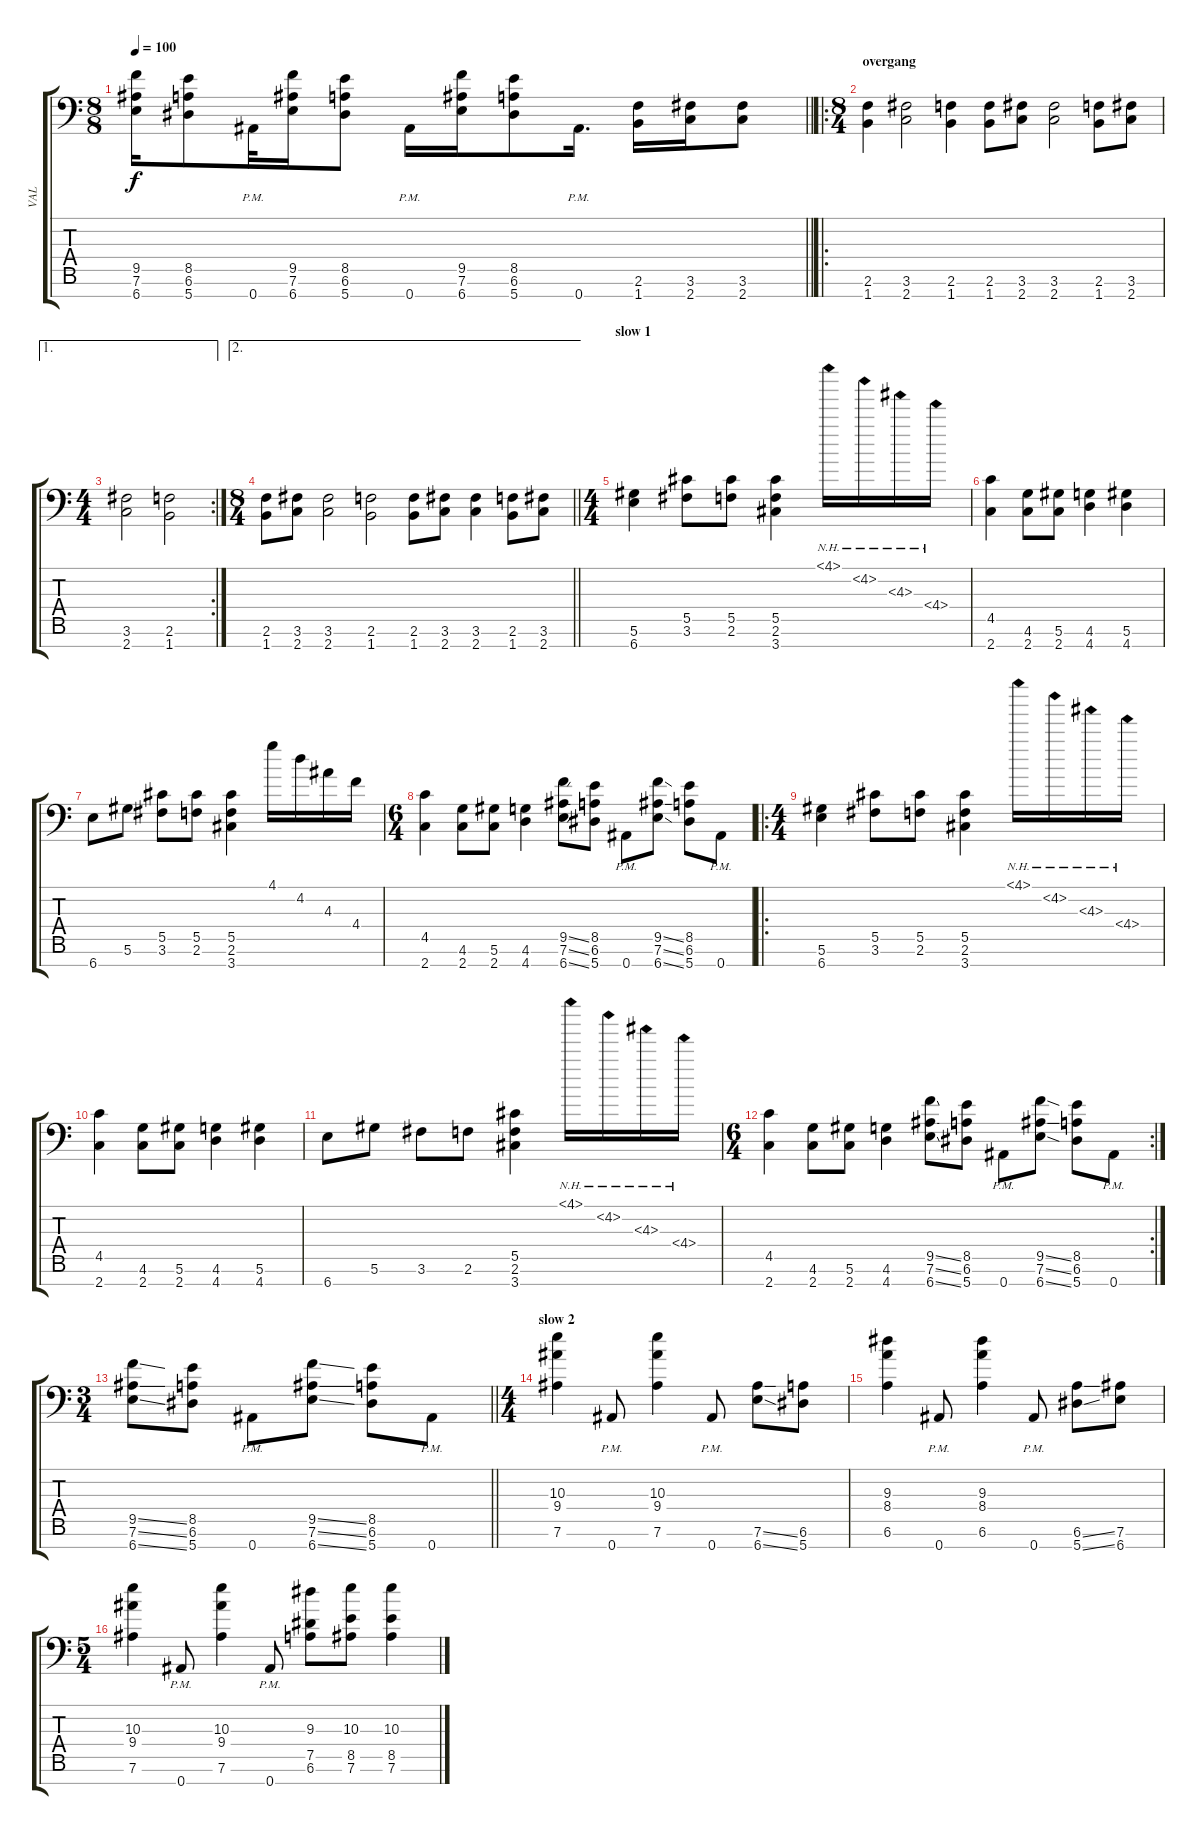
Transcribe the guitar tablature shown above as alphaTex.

\track ("VAL" "VAL") {instrument overdrivenguitar}
\staff {score tabs}
\tuning (Eb4 Bb3 Gb3 Db3 Ab2 Eb2 Bb1) {hide}
\ts (8 8)
\tempo 100
\clef f4
\barLineRight lightlight
\ks c
(9.5 7.6 6.7).16{dy f} (8.5 6.6 5.7).8 0.7{pm}.32 (9.5 7.6 6.7).16 (8.5 6.6 5.7).8 0.7{pm}.16 (9.5 7.6 6.7).16 (8.5 6.6 5.7).8 0.7{pm}.16{d} (2.6 1.7).16 (3.6 2.7).16 (3.6 2.7).8 |
\ro
\ts (8 4)
\section ("" "overgang")
(2.6 1.7).4 (3.6 2.7).2 (2.6 1.7).4 (2.6 1.7).8 (3.6 2.7).8 (3.6 2.7).2 (2.6 1.7).8 (3.6 2.7).8 |
\ae 1
\rc 2
\ts (4 4)
(3.6 2.7).2 (2.6 1.7).2 |
\ae 2
\ts (8 4)
\barLineRight lightlight
(2.6 1.7).8 (3.6 2.7).8 (3.6 2.7).2 (2.6 1.7).2 (2.6 1.7).8 (3.6 2.7).8 (3.6 2.7).4 (2.6 1.7).8 (3.6 2.7).8 |
\ts (4 4)
\section ("" "slow 1")
(5.6 6.7).4 (5.5 3.6).8 (5.5 2.6).8 (5.5 2.6 3.7).4 4.1{nh}.16 4.2{nh}.16 4.3{nh}.16 4.4{nh}.16 |
(4.5 2.7).4 (4.6 2.7).8 (5.6 2.7).8 (4.6 4.7).4 (5.6 4.7).4 |
6.7.8 5.6.8 (5.5 3.6).8 (5.5 2.6).8 (5.5 2.6 3.7).4 4.1.16 4.2.16 4.3.16 4.4.16 |
\ts (6 4)
(4.5 2.7).4 (4.6 2.7).8 (5.6 2.7).8 (4.6 4.7).4 (9.5{ss} 7.6{ss} 6.7{ss}).8 (8.5 6.6 5.7).8 0.7{pm}.8 (9.5{ss} 7.6{ss} 6.7{ss}).8 (8.5 6.6 5.7).8 0.7{pm}.8 |
\ro
\ts (4 4)
(5.6 6.7).4 (5.5 3.6).8 (5.5 2.6).8 (5.5 2.6 3.7).4 4.1{nh}.16 4.2{nh}.16 4.3{nh}.16 4.4{nh}.16 |
(4.5 2.7).4 (4.6 2.7).8 (5.6 2.7).8 (4.6 4.7).4 (5.6 4.7).4 |
6.7.8 5.6.8 3.6.8 2.6.8 (5.5 2.6 3.7).4 4.1{nh}.16 4.2{nh}.16 4.3{nh}.16 4.4{nh}.16 |
\rc 2
\ts (6 4)
(4.5 2.7).4 (4.6 2.7).8 (5.6 2.7).8 (4.6 4.7).4 (9.5{ss} 7.6{ss} 6.7{ss}).8 (8.5 6.6 5.7).8 0.7{pm}.8 (9.5{ss} 7.6{ss} 6.7{ss}).8 (8.5 6.6 5.7).8 0.7{pm}.8 |
\ts (3 4)
\barLineRight lightlight
(9.5{ss} 7.6{ss} 6.7{ss}).8 (8.5 6.6 5.7).8 0.7{pm}.8 (9.5{ss} 7.6{ss} 6.7{ss}).8 (8.5 6.6 5.7).8 0.7{pm}.8 |
\ts (4 4)
\section ("" "slow 2")
(10.3 9.4 7.6).4 0.7{pm}.8 (10.3 9.4 7.6).4 0.7{pm}.8 (7.6{ss} 6.7{ss}).8 (6.6 5.7).8 |
(9.3 8.4 6.6).4 0.7{pm}.8 (9.3 8.4 6.6).4 0.7{pm}.8 (6.6{ss} 5.7{ss}).8 (7.6 6.7).8 |
\ts (5 4)
(10.3 9.4 7.6).4 0.7{pm}.8 (10.3 9.4 7.6).4 0.7{pm}.8 (9.3 7.5 6.6).8 (10.3 8.5 7.6).8 (10.3 8.5 7.6).4
